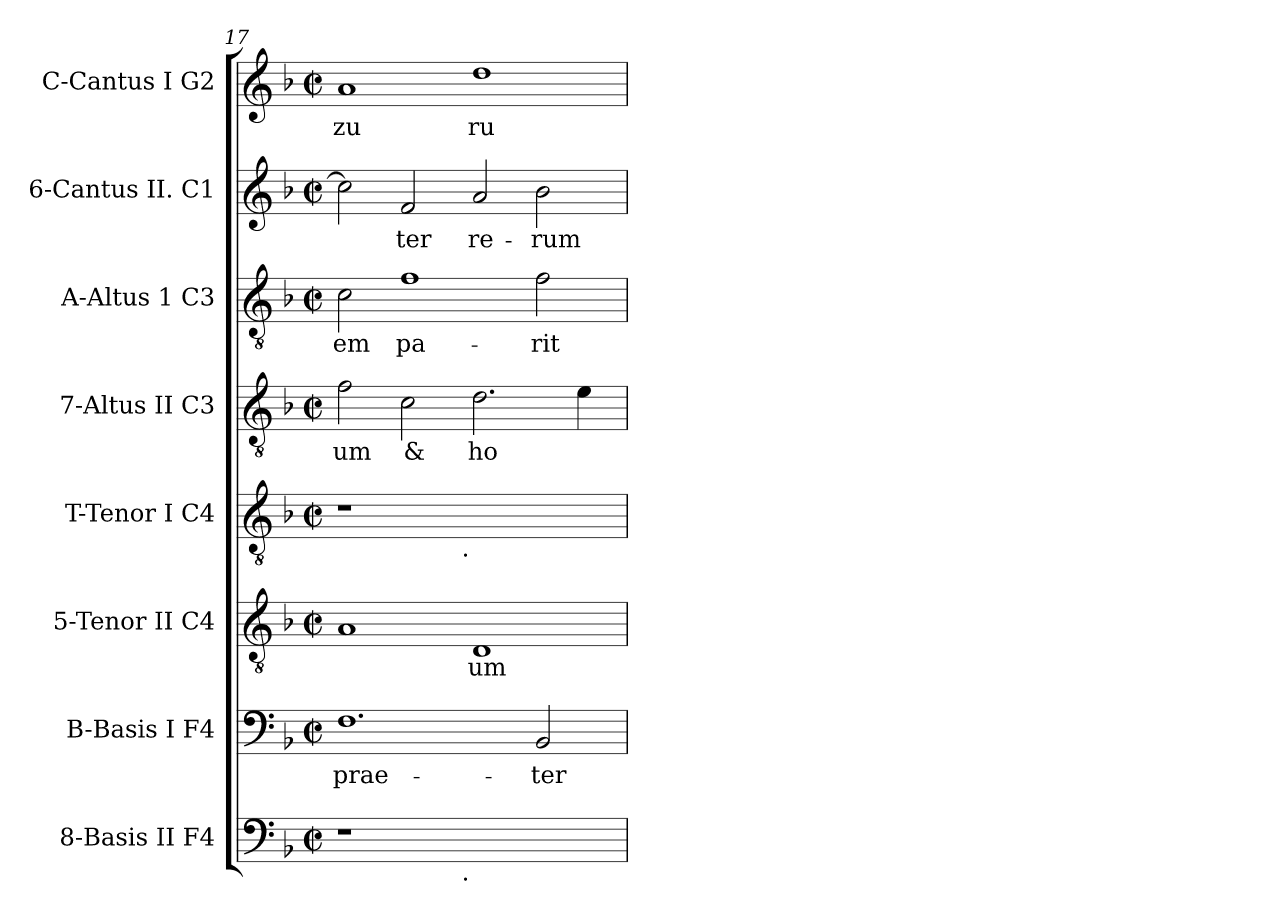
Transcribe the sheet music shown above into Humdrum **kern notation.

**kern	**kern	**text	**kern	**text	**kern	**kern	**text	**kern	**text	**kern	**text	**kern	**text
*part8	*part7	*part7	*part6	*part6	*part5	*part4	*part4	*part3	*part3	*part2	*part2	*part1	*part1
*staff8	*staff7	*staff7	*staff6	*staff6	*staff5	*staff4	*staff4	*staff3	*staff3	*staff2	*staff2	*staff1	*staff1
*I"8-Basis II  F4	*I"B-Basis I  F4	*	*I"5-Tenor II  C4	*	*I"T-Tenor I  C4	*I"7-Altus II  C3	*	*I"A-Altus 1  C3	*	*I"6-Cantus II.  C1	*	*I"C-Cantus I  G2	*
*	*I'B	*	*	*	*I'T	*	*	*I'A	*	*	*	*I'C	*
*clefF4	*clefF4	*	*clefGv2	*	*clefGv2	*clefGv2	*	*clefGv2	*	*clefG2	*	*clefG2	*
*k[b-]	*k[b-]	*	*k[b-]	*	*k[b-]	*k[b-]	*	*k[b-]	*	*k[b-]	*	*k[b-]	*
*F:	*F:	*	*F:	*	*F:	*F:	*	*F:	*	*F:	*	*F:	*
*M2/2	*M2/2	*	*M2/2	*	*M2/2	*M2/2	*	*M2/2	*	*M2/2	*	*M2/2	*
*met(c|)	*met(c|)	*	*met(c|)	*	*met(c|)	*met(c|)	*	*met(c|)	*	*met(c|)	*	*met(c|)	*
=17	=17	=17	=17	=17	=17	=17	=17	=17	=17	=17	=17	=17	=17
!	!	!LO:LY:b:cj	!	!LO:LY:b:cj	!	!	!LO:LY:b:cj	!	!LO:LY:b:cj	!	!LO:LY:b:cj	!	!LO:LY:b:cj
*^	*	*	*	*	*^	*	*	*	*	*	*	*	*
1r	2ryy	1.F	prae-	1A	--	1r	2ryy	2f\	-um	2c\	-em	2cc\]	--	1a	zu
!	!	!	!	!	!	!	!	!	!LO:LY:b:cj	!	!LO:LY:b:cj	!	!LO:LY:b:cj	!	!
.	4...ryy	.	.	.	.	.	4...ryy	2c\	&	1f	pa-	2f/	-ter	.	.
!	!	!	!	!	!	!	!LO:TX:b:t=.	!	!	!	!	!	!	!	!
!	!LO:TX:b:t=.	!	!	!	!	!	!	!	!	!	!	!	!	!	!
.	1ryy	.	.	.	.	.	1ryy	.	.	.	.	.	.	.	.
!	!	!	!	!	!LO:LY:b:cj	!	!	!	!LO:LY:b:cj	!	!	!	!LO:LY:b:cj	!	!LO:LY:b:cj
1ryy	.	.	.	1D	-um	1ryy	.	2.d\	ho-	.	.	2a/	re-	1dd	ru-
!	!	!	!LO:LY:b:cj	!	!	!	!	!	!	!	!LO:LY:b:cj	!	!LO:LY:b:cj	!	!
.	.	2BB-/	-ter	.	.	.	.	.	.	2f\	-rit	2b-\	-rum	.	.
!	!	!	!	!	!	!	!	!	!LO:LY:b:cj	!	!	!	!	!	!
.	.	.	.	.	.	.	.	4e\	--	.	.	.	.	.	.
.	32ryy	.	.	.	.	.	32ryy	.	.	.	.	.	.	.	.
*v	*v	*	*	*	*	*v	*v	*	*	*	*	*	*	*	*
=	=	=	=	=	=	=	=	=	=	=	=	=	=
*-	*-	*-	*-	*-	*-	*-	*-	*-	*-	*-	*-	*-	*-
